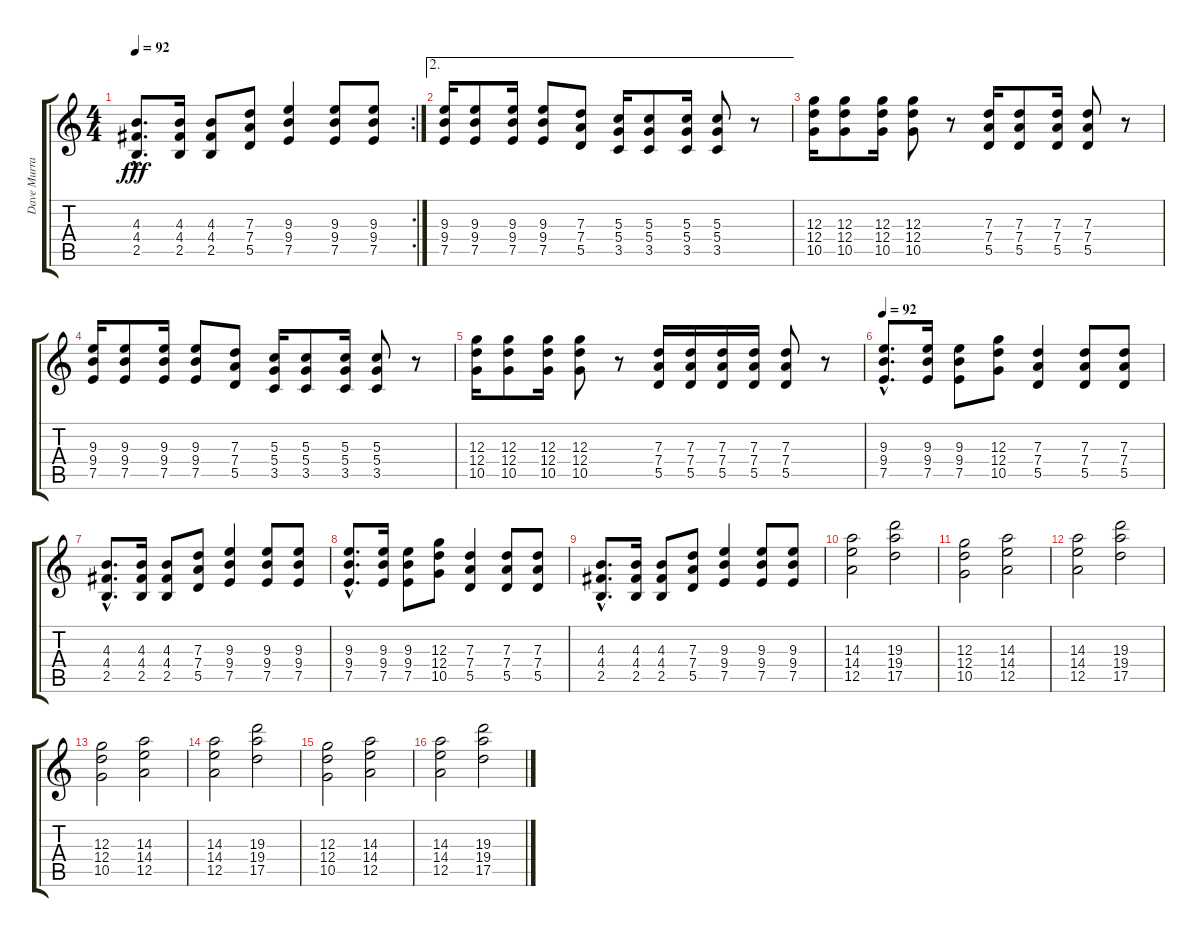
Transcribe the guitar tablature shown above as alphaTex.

\track ("Dave Murray" "Dave Murra") {instrument distortionguitar}
\staff {score tabs}
\tuning (E4 B3 G3 D3 A2 E2) {hide}
\rc 2
\ts (4 4)
\tempo 92
\clef g2
\ks c
(4.3{hac} 4.4{hac} 2.5{hac}).8{d dy fff} (4.3 4.4 2.5).16 (4.3 4.4 2.5).8 (7.3 7.4 5.5).8 (9.3 9.4 7.5).4 (9.3 9.4 7.5).8 (9.3 9.4 7.5).8 |
\ae 2
(9.3 9.4 7.5).16 (9.3 9.4 7.5).8 (9.3 9.4 7.5).16 (9.3 9.4 7.5).8 (7.3 7.4 5.5).8 (5.3 5.4 3.5).16 (5.3 5.4 3.5).8 (5.3 5.4 3.5).16 (5.3 5.4 3.5).8 r.8 |
(12.3 12.4 10.5).16 (12.3 12.4 10.5).8 (12.3 12.4 10.5).16 (12.3 12.4 10.5).8 r.8 (7.3 7.4 5.5).16 (7.3 7.4 5.5).8 (7.3 7.4 5.5).16 (7.3 7.4 5.5).8 r.8 |
(9.3 9.4 7.5).16 (9.3 9.4 7.5).8 (9.3 9.4 7.5).16 (9.3 9.4 7.5).8 (7.3 7.4 5.5).8 (5.3 5.4 3.5).16 (5.3 5.4 3.5).8 (5.3 5.4 3.5).16 (5.3 5.4 3.5).8 r.8 |
(12.3 12.4 10.5).16 (12.3 12.4 10.5).8 (12.3 12.4 10.5).16 (12.3 12.4 10.5).8 r.8 (7.3 7.4 5.5).16 (7.3 7.4 5.5).16 (7.3 7.4 5.5).16 (7.3 7.4 5.5).16 (7.3 7.4 5.5).8 r.8 |
\tempo 92
(9.3{hac} 9.4{hac} 7.5{hac}).8{d} (9.3 9.4 7.5).16 (9.3 9.4 7.5).8 (12.3 12.4 10.5).8 (7.3 7.4 5.5).4 (7.3 7.4 5.5).8 (7.3 7.4 5.5).8 |
(4.3{hac} 4.4{hac} 2.5{hac}).8{d} (4.3 4.4 2.5).16 (4.3 4.4 2.5).8 (7.3 7.4 5.5).8 (9.3 9.4 7.5).4 (9.3 9.4 7.5).8 (9.3 9.4 7.5).8 |
(9.3{hac} 9.4{hac} 7.5{hac}).8{d} (9.3 9.4 7.5).16 (9.3 9.4 7.5).8 (12.3 12.4 10.5).8 (7.3 7.4 5.5).4 (7.3 7.4 5.5).8 (7.3 7.4 5.5).8 |
(4.3{hac} 4.4{hac} 2.5{hac}).8{d} (4.3 4.4 2.5).16 (4.3 4.4 2.5).8 (7.3 7.4 5.5).8 (9.3 9.4 7.5).4 (9.3 9.4 7.5).8 (9.3 9.4 7.5).8 |
(14.3 14.4 12.5).2 (19.3 19.4 17.5).2 |
(12.3 12.4 10.5).2 (14.3 14.4 12.5).2 |
(14.3 14.4 12.5).2 (19.3 19.4 17.5).2 |
(12.3 12.4 10.5).2 (14.3 14.4 12.5).2 |
(14.3 14.4 12.5).2 (19.3 19.4 17.5).2 |
(12.3 12.4 10.5).2 (14.3 14.4 12.5).2 |
(14.3 14.4 12.5).2 (19.3 19.4 17.5).2
